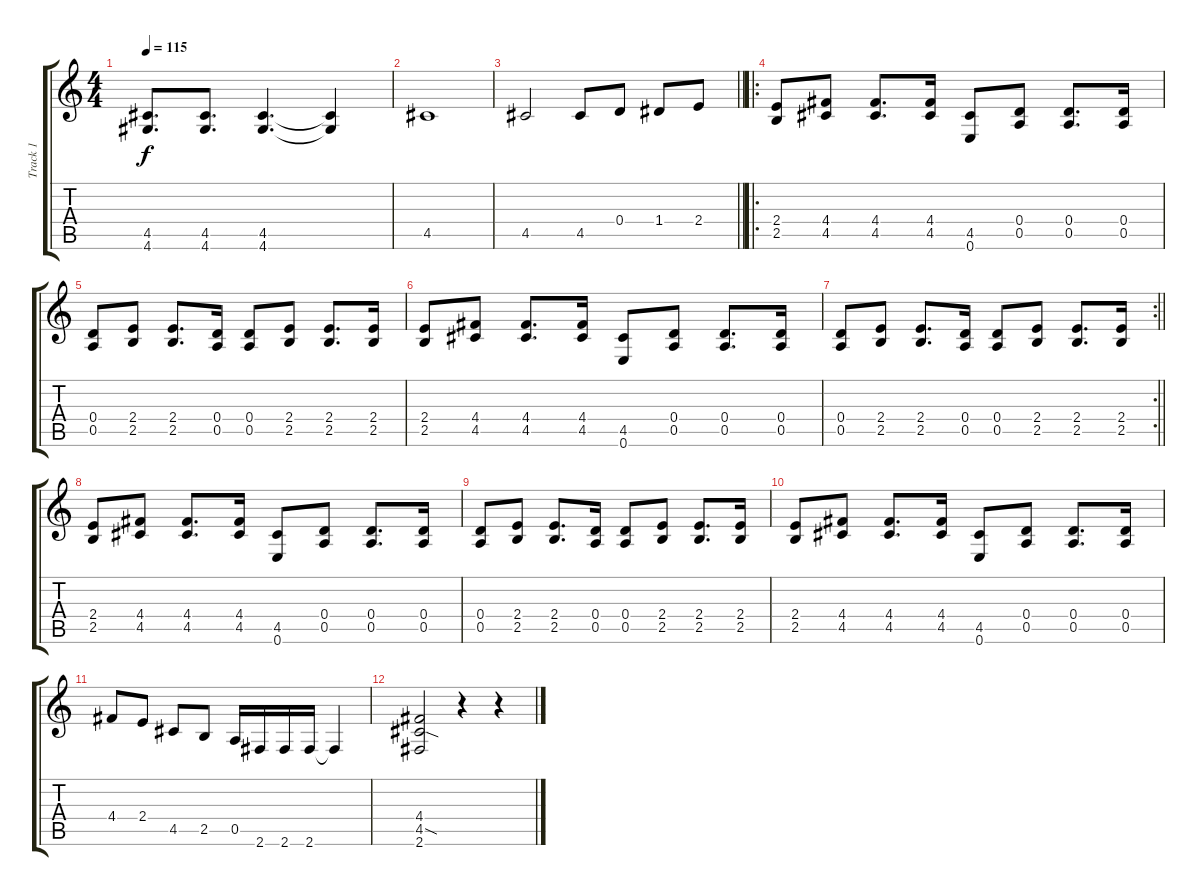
\track ("Track 1" "Track 1") {instrument distortionguitar}
\staff {score tabs}
\tuning (E4 B3 G3 D3 A2 E2) {hide}
\ts (4 4)
\tempo 115
\clef g2
\ks c
(4.5 4.6).8{d dy f} (4.5 4.6).8{d} (4.5 4.6).4{d} (4.5{t} 4.6{t}).4 |
4.5.1 |
\barLineRight lightlight
4.5.2 4.5.8 0.4.8 1.4.8 2.4.8 |
\ro
(2.4 2.5).8 (4.4 4.5).8 (4.4 4.5).8{d} (4.4 4.5).16 (4.5 0.6).8 (0.4 0.5).8 (0.4 0.5).8{d} (0.4 0.5).16 |
(0.4 0.5).8 (2.4 2.5).8 (2.4 2.5).8{d} (0.4 0.5).16 (0.4 0.5).8 (2.4 2.5).8 (2.4 2.5).8{d} (2.4 2.5).16 |
(2.4 2.5).8 (4.4 4.5).8 (4.4 4.5).8{d} (4.4 4.5).16 (4.5 0.6).8 (0.4 0.5).8 (0.4 0.5).8{d} (0.4 0.5).16 |
\rc 2
\barLineRight lightlight
(0.4 0.5).8 (2.4 2.5).8 (2.4 2.5).8{d} (0.4 0.5).16 (0.4 0.5).8 (2.4 2.5).8 (2.4 2.5).8{d} (2.4 2.5).16 |
(2.4 2.5).8 (4.4 4.5).8 (4.4 4.5).8{d} (4.4 4.5).16 (4.5 0.6).8 (0.4 0.5).8 (0.4 0.5).8{d} (0.4 0.5).16 |
(0.4 0.5).8 (2.4 2.5).8 (2.4 2.5).8{d} (0.4 0.5).16 (0.4 0.5).8 (2.4 2.5).8 (2.4 2.5).8{d} (2.4 2.5).16 |
(2.4 2.5).8 (4.4 4.5).8 (4.4 4.5).8{d} (4.4 4.5).16 (4.5 0.6).8 (0.4 0.5).8 (0.4 0.5).8{d} (0.4 0.5).16 |
4.4.8 2.4.8 4.5.8 2.5.8 0.5.16 2.6.16 2.6.16 2.6.16 2.6{t}.4 |
(4.4 4.5{sod} 2.6).2 r.4 r.4
